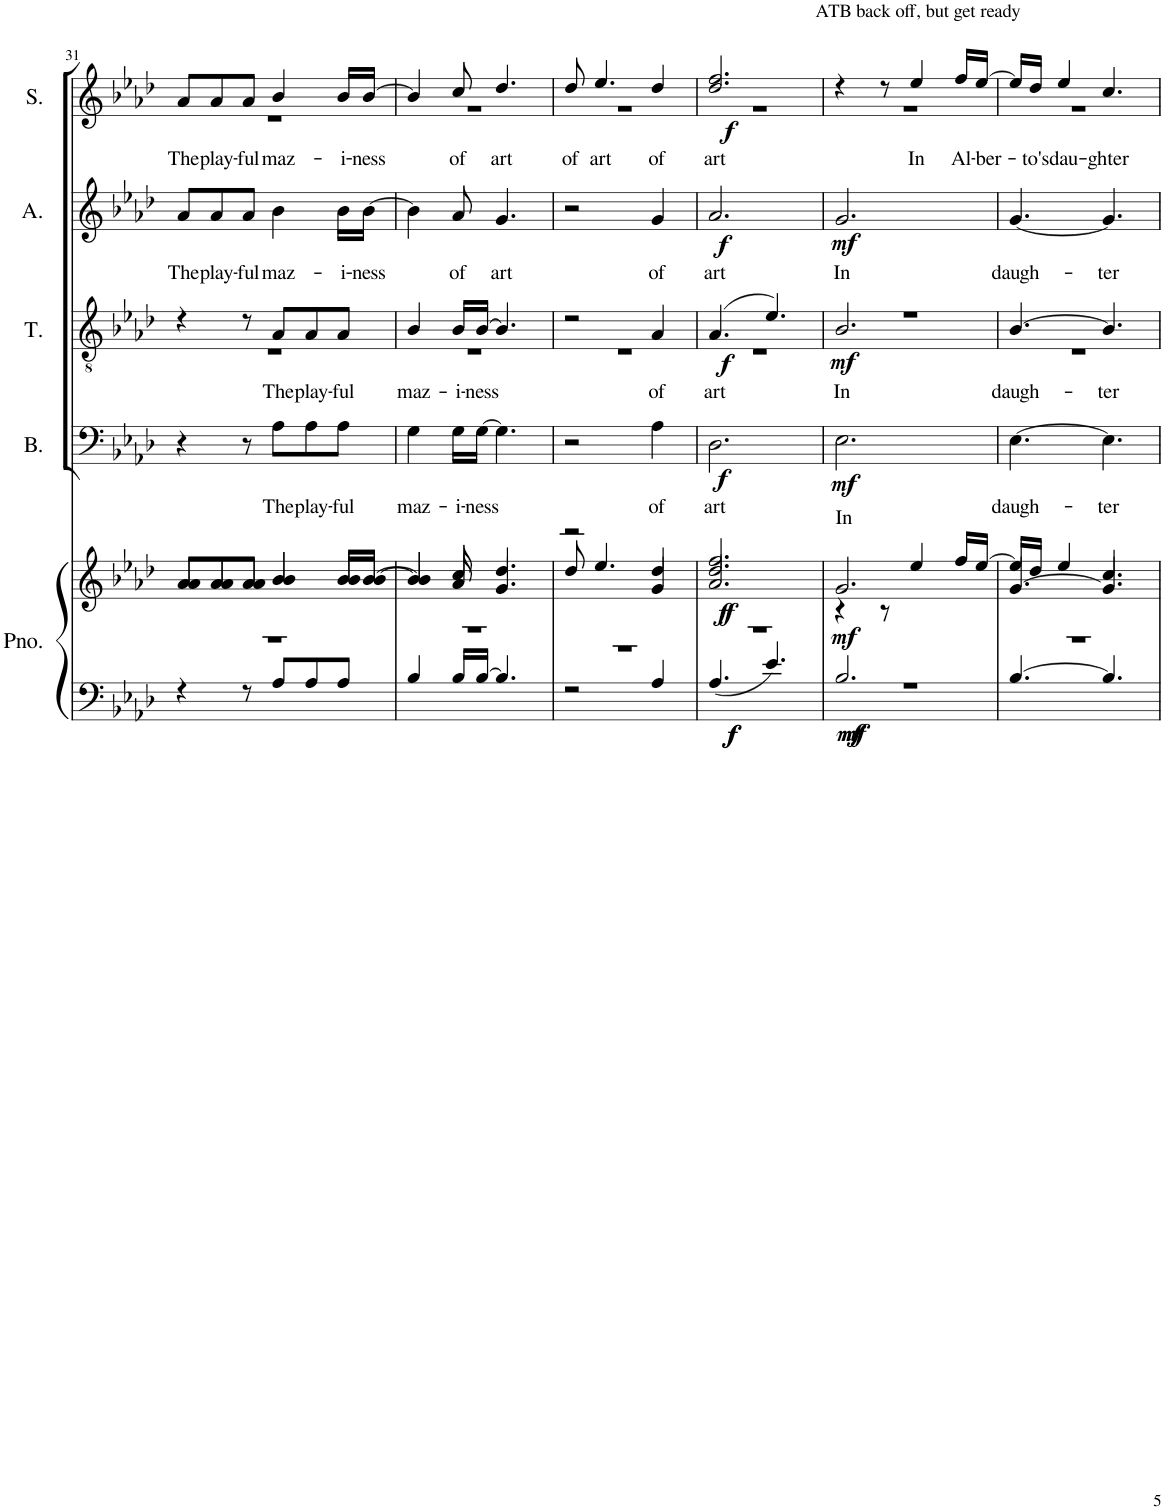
**kern	**kern	**dynam	**kern	**text	**dynam	**kern	**text	**dynam	**kern	**text	**dynam	**kern	**text	**dynam
*part5	*part5	*part5	*part4	*part4	*part4	*part3	*part3	*part3	*part2	*part2	*part2	*part1	*part1	*part1
*staff6	*staff5	*staff5/6	*staff4	*staff4	*staff4	*staff3	*staff3	*staff3	*staff2	*staff2	*staff2	*staff1	*staff1	*staff1
*I"Piano	*	*	*I"Bass	*	*	*I"Tenor	*	*	*I"Alto	*	*	*I"Soprano	*	*
*I'Pno.	*	*	*I'B.	*	*	*I'T.	*	*	*I'A.	*	*	*I'S.	*	*
!!LO:PB:g=z
*clefF4	*clefG2	*	*clefF4	*	*	*clefGv2	*	*	*clefG2	*	*	*clefG2	*	*
*k[b-e-a-d-]	*k[b-e-a-d-]	*	*k[b-e-a-d-]	*	*	*k[b-e-a-d-]	*	*	*k[b-e-a-d-]	*	*	*k[b-e-a-d-]	*	*
*M6/8	*M6/8	*	*M6/8	*	*	*M6/8	*	*	*M6/8	*	*	*M6/8	*	*
=31	=31	=31	=31	=31	=31	=31	=31	=31	=31	=31	=31	=31	=31	=31
*^	*^	*	*	*	*	*^	*	*	*	*	*	*	*	*
!	!	!	!	!	!	!	!	!	!	!	!	!	!LO:LY:b	!	!	!LO:LY:b	!
*	*	*	*	*	*	*	*	*	*	*	*	*	*	*	*^	*	*
2.r	4r	8a-/L	8a-/L	.	4r	.	.	4r	2.r	.	.	8a-/L	The	.	8a-/L	2.r	The	.
!	!	!	!	!	!	!	!	!	!	!	!	!	!LO:LY:b	!	!	!	!LO:LY:b	!
.	.	8a-/	8a-/	.	.	.	.	.	.	.	.	8a-/	play-	.	8a-/	.	play-	.
!	!	!	!	!	!	!	!	!	!	!	!	!	!LO:LY:b	!	!	!	!LO:LY:b	!
.	8r	8a-/J	8a-/J	.	8r	.	.	8r	.	.	.	8a-/J	-ful	.	8a-/J	.	-ful	.
!	!	!	!	!	!	!LO:LY:b	!	!	!	!LO:LY:b	!	!	!LO:LY:b	!	!	!	!LO:LY:b	!
.	8A-/L	4b-/	4b-/	.	8A-\L	The	.	8A-/L	.	The	.	4b-\	maz-	.	4b-/	.	maz-	.
!	!	!	!	!	!	!LO:LY:b	!	!	!	!LO:LY:b	!	!	!	!	!	!	!	!
.	8A-/	.	.	.	8A-\	play-	.	8A-/	.	play-	.	.	.	.	.	.	.	.
!	!	!	!	!	!	!LO:LY:b	!	!	!	!LO:LY:b	!	!	!LO:LY:b	!	!	!	!LO:LY:b	!
.	8A-/J	16b-/LL	16b-/LL	.	8A-\J	-ful	.	8A-/J	.	-ful	.	16b-\LL	-i-	.	16b-/LL	.	-i-	.
!	!	!	!	!	!	!	!	!	!	!	!	!	!LO:LY:b	!	!	!	!LO:LY:b	!
.	.	[16b-/JJ	[16b-/JJ	.	.	.	.	.	.	.	.	[16b-\JJ	-ness	.	[16b-/JJ	.	-ness	.
=32	=32	=32	=32	=32	=32	=32	=32	=32	=32	=32	=32	=32	=32	=32	=32	=32	=32	=32
!	!	!	!	!	!	!LO:LY:b	!	!	!	!LO:LY:b	!	!	!	!	!	!	!	!
2.r	4B-/	4b-/]	4b-/]	.	4G\	maz-	.	4B-/	2.r	maz-	.	4b-\]	.	.	4b-/]	2.r	.	.
!	!	!	!	!	!	!LO:LY:b	!	!	!	!LO:LY:b	!	!	!LO:LY:b	!	!	!	!LO:LY:b	!
.	16B-/LL	8a-/	8cc/	.	16G\LL	-i-	.	16B-/LL	.	-i-	.	8a-/	of	.	8cc/	.	of	.
!	!	!	!	!	!	!LO:LY:b	!	!	!	!LO:LY:b	!	!	!	!	!	!	!	!
.	[16B-/JJ	.	.	.	[16G\JJ	-ness	.	[16B-/JJ	.	-ness	.	.	.	.	.	.	.	.
!	!	!	!	!	!	!	!	!	!	!	!	!	!LO:LY:b	!	!	!	!LO:LY:b	!
.	4.B-/]	4.g/	4.dd-/	.	4.G\]	.	.	4.B-/]	.	.	.	4.g/	art	.	4.dd-/	.	art	.
=33	=33	=33	=33	=33	=33	=33	=33	=33	=33	=33	=33	=33	=33	=33	=33	=33	=33	=33
!	!	!	!	!	!	!	!	!	!	!	!	!	!	!	!	!	!LO:LY:b	!
2.r	2r	2r	8dd-/	.	2r	.	.	2r	2.r	.	.	2r	.	.	8dd-/	2.r	of	.
!	!	!	!	!	!	!	!	!	!	!	!	!	!	!	!	!	!LO:LY:b	!
.	.	.	4.ee-/	.	.	.	.	.	.	.	.	.	.	.	4.ee-/	.	art	.
!	!	!	!	!	!	!LO:LY:b	!	!	!	!LO:LY:b	!	!	!LO:LY:b	!	!	!	!LO:LY:b	!
.	4A-/	4g/	4dd-/	.	4A-\	of	.	4A-/	.	of	.	4g/	of	.	4dd-/	.	of	.
=34	=34	=34	=34	=34	=34	=34	=34	=34	=34	=34	=34	=34	=34	=34	=34	=34	=34	=34
!	!	!	!	!LO:DY:b=2	!	!LO:LY:b	!	!	!	!LO:LY:b	!	!	!LO:LY:b	!	!	!	!LO:LY:b	!
!	!	!	!	!LO:DY:n=1:b=2	!	!	!	!	!	!	!	!	!	!	!	!	!	!
!	!	!	!	!LO:DY:n=2:b	!	!	!	!	!	!	!	!	!	!	!	!	!	!
!	!	!	!	!LO:DY:n=3:b	!	!	!LO:DY:b	!	!	!	!LO:DY:b	!	!	!LO:DY:b	!	!	!	!LO:DY:b
2.r	4.A-/	2.a-/	2.dd-/ 2.ff/	f f f f	2.D-\	art	f	(4.A-/	2.r	art	f	2.a-/	art	f	2.dd-/ 2.ff/	2.r	art	f
.	4.e-/	.	.	.	.	.	.	4.e-/)	.	.	.	.	.	.	.	.	.	.
=35	=35	=35	=35	=35	=35	=35	=35	=35	=35	=35	=35	=35	=35	=35	=35	=35	=35	=35
!	!	!	!	!LO:DY:b=2	!	!LO:LY:b	!	!	!	!LO:LY:b	!	!	!LO:LY:b	!	!	!	!	!
!	!	!	!	!LO:DY:n=1:b=2	!	!	!	!	!	!	!	!	!	!	!	!	!	!
!	!	!	!	!LO:DY:n=2:b	!	!	!LO:DY:b	!	!	!	!LO:DY:b	!	!	!LO:DY:b	!	!	!	!
2.r	2.B-/	2.g/	4r	mf mf mf	2.E-\	In	mf	2.B-/	2.r	In	mf	2.g/	In	mf	4r	2.r	.	.
.	.	.	8r	.	.	.	.	.	.	.	.	.	.	.	8r	.	.	.
!	!	!	!	!	!	!	!	!	!	!	!	!	!	!	!LO:TX:a:t=ATB back off, but get ready	!	!	!
!	!	!	!	!	!	!	!	!	!	!	!	!	!	!	!	!	!LO:LY:b	!
.	.	.	4ee-/	.	.	.	.	.	.	.	.	.	.	.	4ee-/	.	In	.
!	!	!	!	!	!	!	!	!	!	!	!	!	!	!	!	!	!LO:LY:b	!
.	.	.	16ff/LL	.	.	.	.	.	.	.	.	.	.	.	16ff/LL	.	Al-	.
!	!	!	!	!	!	!	!	!	!	!	!	!	!	!	!	!	!LO:LY:b	!
.	.	.	[16ee-/JJ	.	.	.	.	.	.	.	.	.	.	.	[16ee-/JJ	.	-ber-	.
=36	=36	=36	=36	=36	=36	=36	=36	=36	=36	=36	=36	=36	=36	=36	=36	=36	=36	=36
!	!	!	!	!	!	!LO:LY:b	!	!	!	!LO:LY:b	!	!	!LO:LY:b	!	!	!	!	!
2.r	[4.B-/	[4.g/	16ee-/LL]	.	[4.E-\	daugh-	.	[4.B-/	2.r	daugh-	.	[4.g/	daugh-	.	16ee-/LL]	2.r	.	.
!	!	!	!	!	!	!	!	!	!	!	!	!	!	!	!	!	!LO:LY:b	!
.	.	.	16dd-/JJ	.	.	.	.	.	.	.	.	.	.	.	16dd-/JJ	.	to's	.
!	!	!	!	!	!	!	!	!	!	!	!	!	!	!	!	!	!LO:LY:b	!
.	.	.	4ee-/	.	.	.	.	.	.	.	.	.	.	.	4ee-/	.	dau-	.
!	!	!	!	!	!	!LO:LY:b	!	!	!	!LO:LY:b	!	!	!LO:LY:b	!	!	!	!LO:LY:b	!
.	4.B-/]	4.g/]	4.cc/	.	4.E-\]	-ter	.	4.B-/]	.	-ter	.	4.g/]	-ter	.	4.cc/	.	-ghter	.
*v	*v	*	*	*	*	*	*	*v	*v	*	*	*	*	*	*v	*v	*	*
*	*v	*v	*	*	*	*	*	*	*	*	*	*	*	*	*
=	=	=	=	=	=	=	=	=	=	=	=	=	=	=
*-	*-	*-	*-	*-	*-	*-	*-	*-	*-	*-	*-	*-	*-	*-
